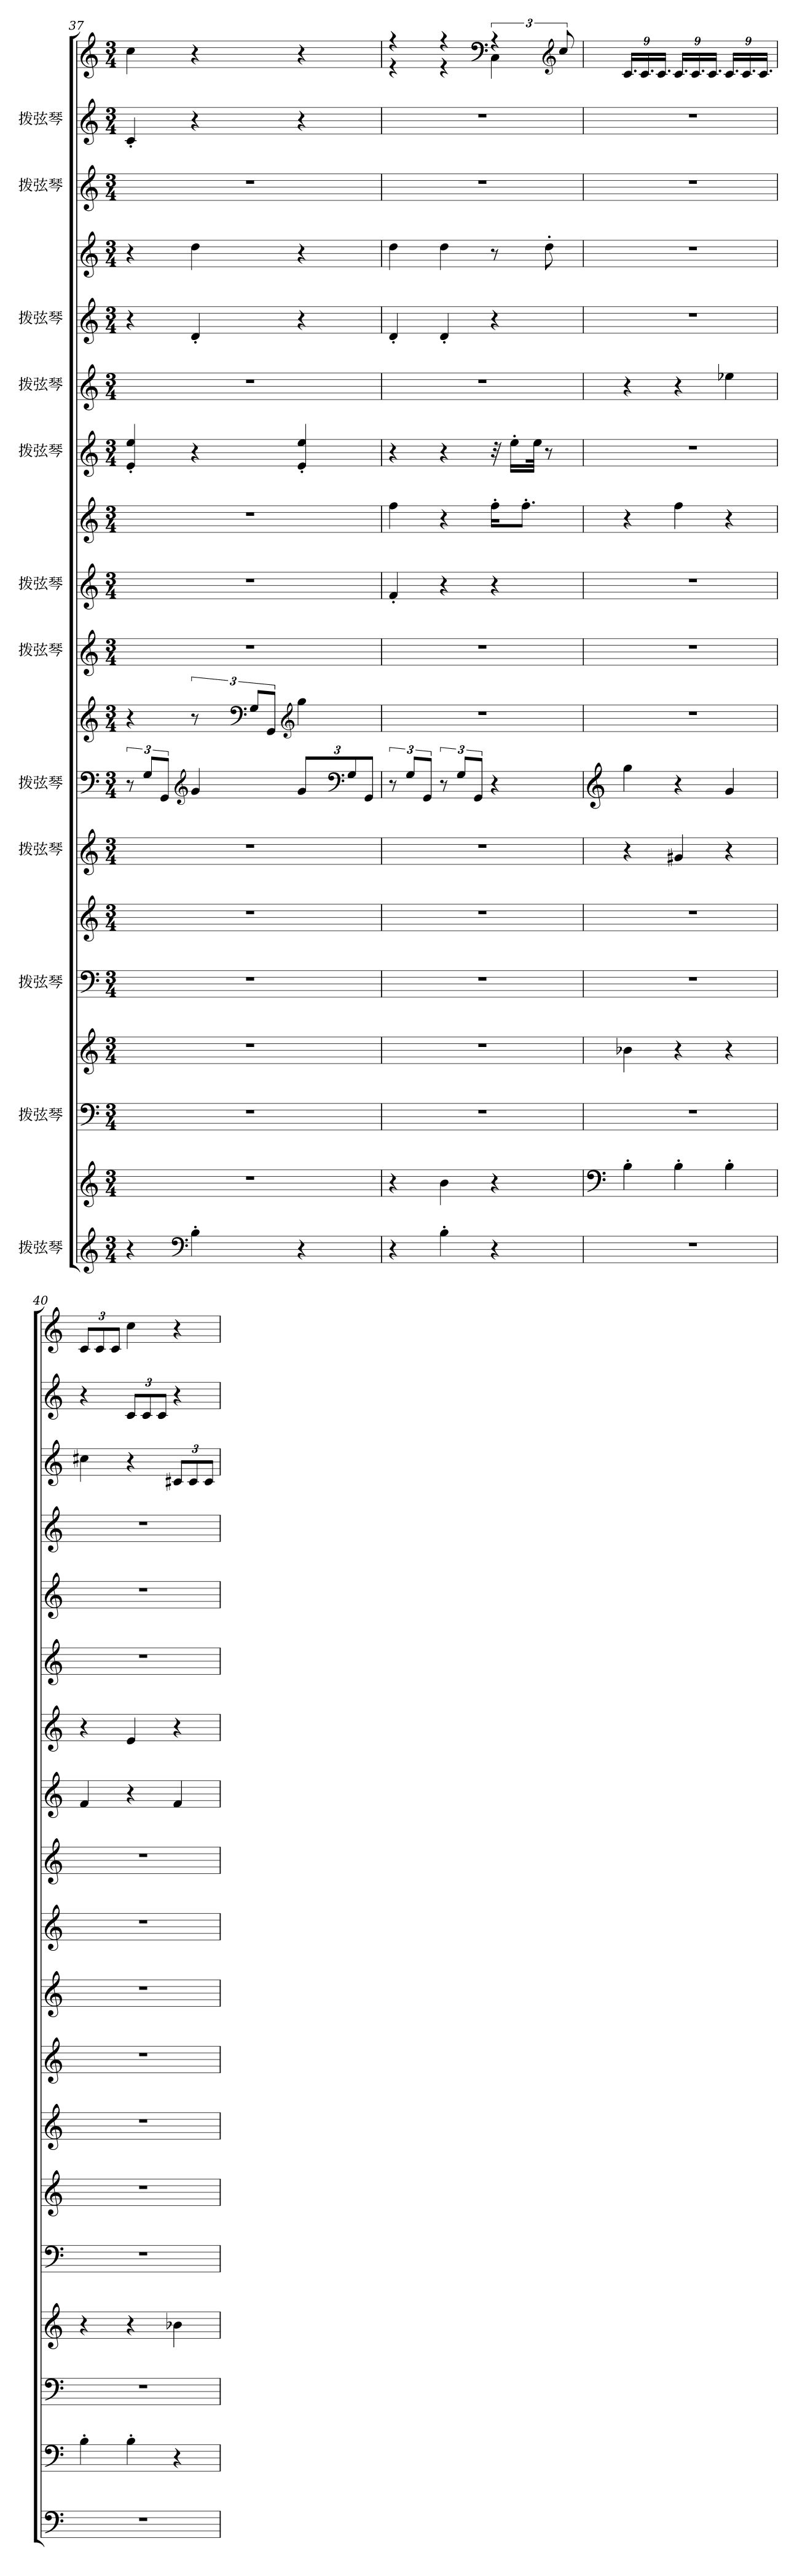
**kern	**kern	**kern	**kern	**kern	**kern	**kern	**kern	**kern	**kern	**kern	**kern	**kern	**kern	**kern	**kern	**kern	**kern	**kern
*part12	*part12	*part11	*part11	*part10	*part10	*part9	*part8	*part8	*part7	*part6	*part6	*part5	*part4	*part3	*part3	*part2	*part1	*part1
*staff19	*staff18	*staff17	*staff16	*staff15	*staff14	*staff13	*staff12	*staff11	*staff10	*staff9	*staff8	*staff7	*staff6	*staff5	*staff4	*staff3	*staff2	*staff1
*I"拨弦琴	*	*I"拨弦琴	*	*I"拨弦琴	*	*I"拨弦琴	*I"拨弦琴	*	*I"拨弦琴	*I"拨弦琴	*	*I"拨弦琴	*I"拨弦琴	*I"拨弦琴	*	*I"拨弦琴	*I"拨弦琴	*
*clefG2	*clefG2	*clefF4	*clefG2	*clefF4	*clefG2	*clefG2	*clefF4	*clefG2	*clefG2	*clefG2	*clefG2	*clefG2	*clefG2	*clefG2	*clefG2	*clefG2	*clefG2	*clefG2
*k[]	*k[]	*k[]	*k[]	*k[]	*k[]	*k[]	*k[]	*k[]	*k[]	*k[]	*k[]	*k[]	*k[]	*k[]	*k[]	*k[]	*k[]	*k[]
*M3/4	*M3/4	*M3/4	*M3/4	*M3/4	*M3/4	*M3/4	*M3/4	*M3/4	*M3/4	*M3/4	*M3/4	*M3/4	*M3/4	*M3/4	*M3/4	*M3/4	*M3/4	*M3/4
=37	=37	=37	=37	=37	=37	=37	=37	=37	=37	=37	=37	=37	=37	=37	=37	=37	=37	=37
4r	2.r	2.r	2.r	2.r	2.r	2.r	12r	4r	2.r	2.r	2.r	4e/' 4ee/'	2.r	4r	4r	2.r	4c'/	4cc\
.	.	.	.	.	.	.	12G/L	.	.	.	.	.	.	.	.	.	.	.
.	.	.	.	.	.	.	12GG/J	.	.	.	.	.	.	.	.	.	.	.
*clefF4	*	*	*	*	*	*	*clefG2	*	*	*	*	*	*	*	*	*	*	*
4B'\	.	.	.	.	.	.	4g/	12r	.	.	.	4r	.	4d'/	4dd\	.	4r	4r
*	*	*	*	*	*	*	*	*clefF4	*	*	*	*	*	*	*	*	*	*
.	.	.	.	.	.	.	.	12G/L	.	.	.	.	.	.	.	.	.	.
.	.	.	.	.	.	.	.	12GG/J	.	.	.	.	.	.	.	.	.	.
*	*	*	*	*	*	*	*	*clefG2	*	*	*	*	*	*	*	*	*	*
*	*	*	*	*	*	*	*Xbrackettup	*	*	*	*	*	*	*	*	*	*	*
4r	.	.	.	.	.	.	12g/L	4gg\	.	.	.	4e/' 4ee/'	.	4r	4r	.	4r	4r
*	*	*	*	*	*	*	*clefF4	*	*	*	*	*	*	*	*	*	*	*
.	.	.	.	.	.	.	12G/	.	.	.	.	.	.	.	.	.	.	.
.	.	.	.	.	.	.	12GG/J	.	.	.	.	.	.	.	.	.	.	.
=38	=38	=38	=38	=38	=38	=38	=38	=38	=38	=38	=38	=38	=38	=38	=38	=38	=38	=38
*	*	*	*	*	*	*	*brackettup	*	*	*	*	*	*	*	*	*	*	*
*	*	*	*	*	*	*	*	*	*	*	*	*	*	*	*	*	*	*^
4r	4r	2.r	2.r	2.r	2.r	2.r	12r	2.r	2.r	4f'/	4ff\	4r	2.r	4d'/	4dd\	2.r	2.r	4r	4r
.	.	.	.	.	.	.	12G/L	.	.	.	.	.	.	.	.	.	.	.	.
.	.	.	.	.	.	.	12GG/J	.	.	.	.	.	.	.	.	.	.	.	.
4B'\	4b\	.	.	.	.	.	12r	.	.	4r	4r	4r	.	4d'/	4dd\	.	.	4r	4r
.	.	.	.	.	.	.	12G/L	.	.	.	.	.	.	.	.	.	.	.	.
.	.	.	.	.	.	.	12GG/J	.	.	.	.	.	.	.	.	.	.	.	.
*	*	*	*	*	*	*	*	*	*	*	*	*	*	*	*	*	*	*clefF4	*
4r	4r	.	.	.	.	.	4r	.	.	4r	16ff'\KL	32r	.	4r	8r	.	.	6r	4C\
.	.	.	.	.	.	.	.	.	.	.	.	16ee'\LL	.	.	.	.	.	.	.
.	.	.	.	.	.	.	.	.	.	.	8.ff'\J	.	.	.	.	.	.	.	.
.	.	.	.	.	.	.	.	.	.	.	.	32ee\JJk	.	.	.	.	.	.	.
.	.	.	.	.	.	.	.	.	.	.	.	8r	.	.	8dd'\	.	.	.	.
*	*	*	*	*	*	*	*	*	*	*	*	*	*	*	*	*	*	*clefG2	*
.	.	.	.	.	.	.	.	.	.	.	.	.	.	.	.	.	.	12cc/	.
*	*	*	*	*	*	*	*	*	*	*	*	*	*	*	*	*	*	*v	*v
!!LO:PB:g=z
=39	=39	=39	=39	=39	=39	=39	=39	=39	=39	=39	=39	=39	=39	=39	=39	=39	=39	=39
*	*clefF4	*	*	*	*	*	*clefG2	*	*	*	*	*	*	*	*	*	*	*
*	*	*	*	*	*	*	*	*	*	*	*	*	*	*	*	*	*	*Xbrackettup
2.r	4B'\	2.r	4b-X\	2.r	2.r	4r	4gg\	2.r	2.r	2.r	4r	2.r	4r	2.r	2.r	2.r	2.r	18.c/LL
.	.	.	.	.	.	.	.	.	.	.	.	.	.	.	.	.	.	18.c/
.	.	.	.	.	.	.	.	.	.	.	.	.	.	.	.	.	.	18.c/JJ
.	4B'\	.	4r	.	.	4g#X/	4r	.	.	.	4ff\	.	4r	.	.	.	.	18.c/LL
.	.	.	.	.	.	.	.	.	.	.	.	.	.	.	.	.	.	18.c/
.	.	.	.	.	.	.	.	.	.	.	.	.	.	.	.	.	.	18.c/JJ
.	4B'\	.	4r	.	.	4r	4g/	.	.	.	4r	.	4ee-X\	.	.	.	.	18.c/LL
.	.	.	.	.	.	.	.	.	.	.	.	.	.	.	.	.	.	18.c/
.	.	.	.	.	.	.	.	.	.	.	.	.	.	.	.	.	.	18.c/JJ
=40	=40	=40	=40	=40	=40	=40	=40	=40	=40	=40	=40	=40	=40	=40	=40	=40	=40	=40
2.r	4B'\	2.r	4r	2.r	2.r	2.r	2.r	2.r	2.r	2.r	4f/	4r	2.r	2.r	2.r	4cc#X\	4r	12c/L
.	.	.	.	.	.	.	.	.	.	.	.	.	.	.	.	.	.	12c/
.	.	.	.	.	.	.	.	.	.	.	.	.	.	.	.	.	.	12c/J
*	*	*	*	*	*	*	*	*	*	*	*	*	*	*	*	*	*Xbrackettup	*
.	4B'\	.	4r	.	.	.	.	.	.	.	4r	4e/	.	.	.	4r	12c/L	4cc\
.	.	.	.	.	.	.	.	.	.	.	.	.	.	.	.	.	12c/	.
.	.	.	.	.	.	.	.	.	.	.	.	.	.	.	.	.	12c/J	.
*	*	*	*	*	*	*	*	*	*	*	*	*	*	*	*	*Xbrackettup	*	*
.	4r	.	4b-X\	.	.	.	.	.	.	.	4f/	4r	.	.	.	12c#X/L	4r	4r
.	.	.	.	.	.	.	.	.	.	.	.	.	.	.	.	12c#/	.	.
.	.	.	.	.	.	.	.	.	.	.	.	.	.	.	.	12c#/J	.	.
=	=	=	=	=	=	=	=	=	=	=	=	=	=	=	=	=	=	=
*-	*-	*-	*-	*-	*-	*-	*-	*-	*-	*-	*-	*-	*-	*-	*-	*-	*-	*-
